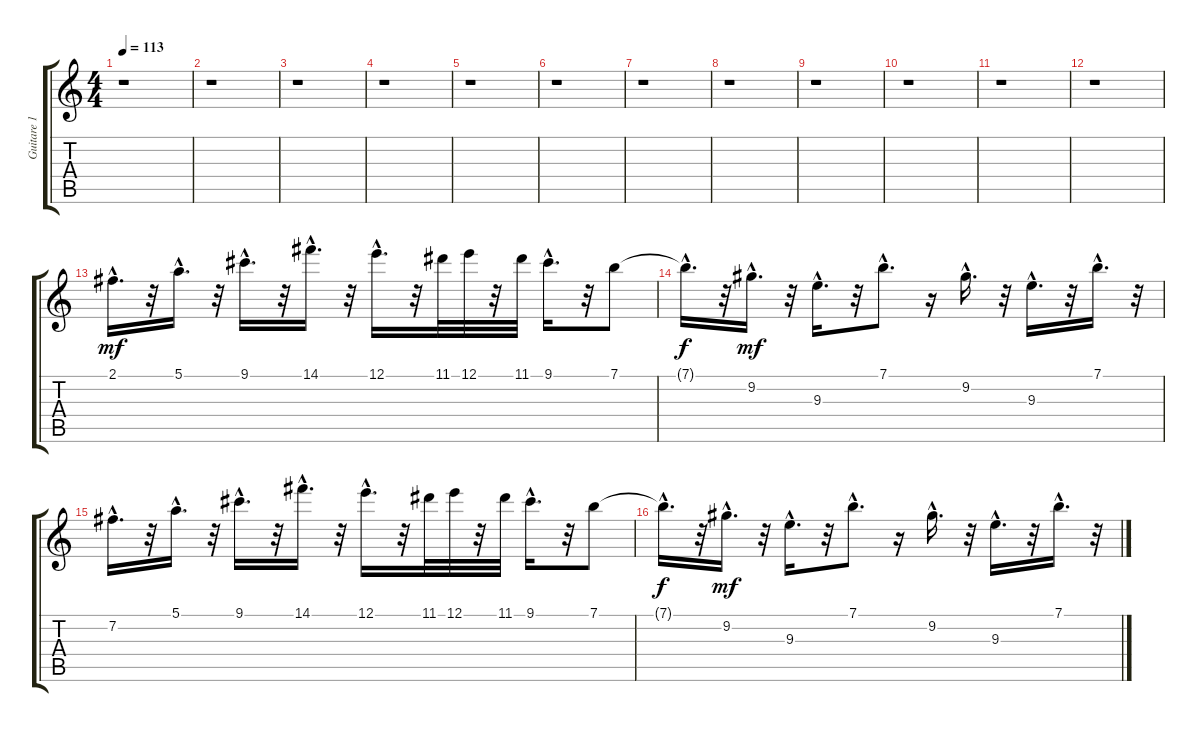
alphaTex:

\track ("Guitare 1" "Guitare 1") {instrument acousticguitarnylon}
\staff {score tabs}
\tuning (E4 B3 G3 D3 A2 E2) {hide}
\ts (4 4)
\tempo 113
\clef g2
\ks c
r.1{dy mf} |
r.1 |
r.1 |
r.1 |
r.1 |
r.1 |
r.1 |
r.1 |
r.1 |
r.1 |
r.1 |
r.1 |
2.1{hac}.16{d} r.32 5.1{hac}.16{d} r.32 9.1{hac}.16{d} r.32 14.1{hac}.16{d} r.32 12.1{hac}.16{d} r.32 11.1.32 12.1.32 r.32 11.1.32 9.1{hac}.16{d} r.32 7.1.8 |
7.1{hac t}.16{d dy f} r.32 9.2{hac}.16{d dy mf} r.32 9.3{hac}.16{d} r.32 7.1{hac}.8{d} r.16 9.2{hac}.16{d} r.32 9.3{hac}.16{d} r.32 7.1{hac}.16{d} r.32 |
7.2{hac}.16{d} r.32 5.1{hac}.16{d} r.32 9.1{hac}.16{d} r.32 14.1{hac}.16{d} r.32 12.1{hac}.16{d} r.32 11.1.32 12.1.32 r.32 11.1.32 9.1{hac}.16{d} r.32 7.1.8 |
7.1{hac t}.16{d dy f} r.32 9.2{hac}.16{d dy mf} r.32 9.3{hac}.16{d} r.32 7.1{hac}.8{d} r.16 9.2{hac}.16{d} r.32 9.3{hac}.16{d} r.32 7.1{hac}.16{d} r.32
